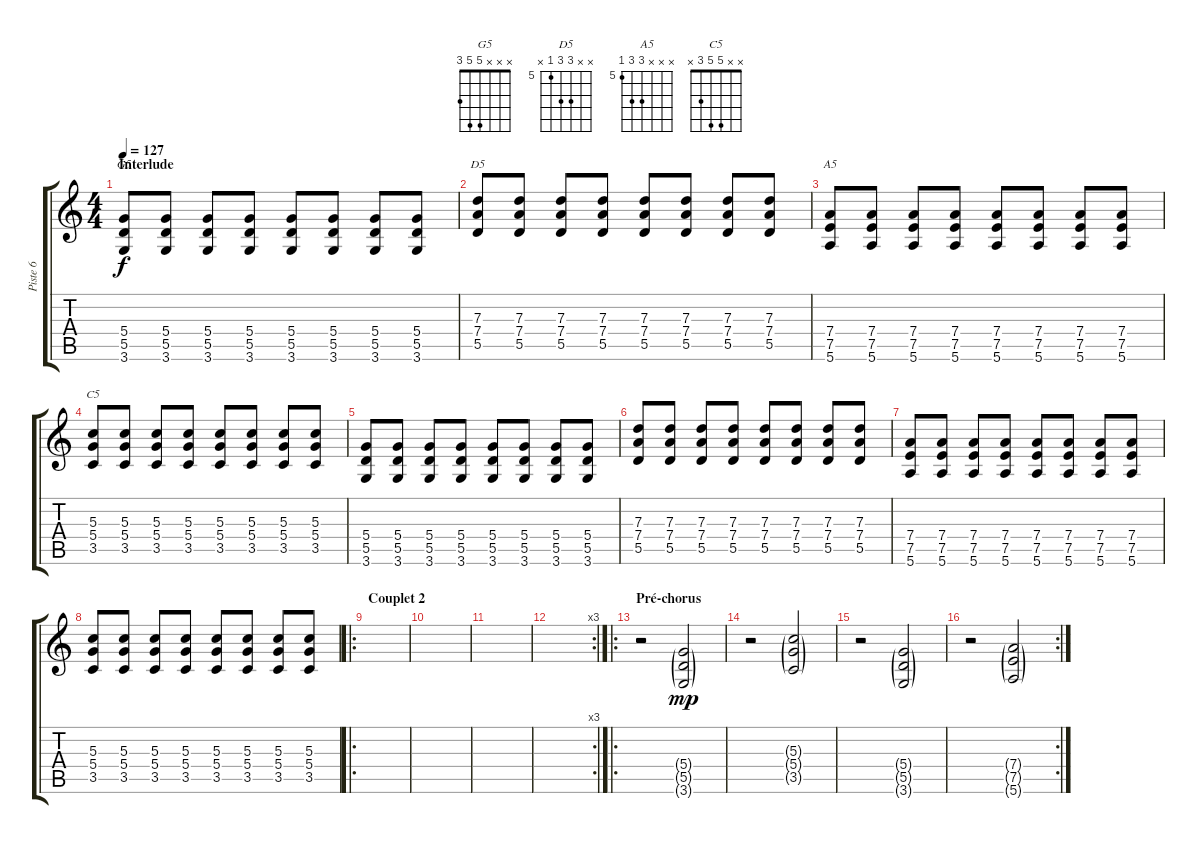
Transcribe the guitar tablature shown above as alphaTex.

\track ("Piste 6" "Piste 6") {instrument electricguitarmuted}
\staff {score tabs}
\tuning (E4 B3 G3 D3 A2 E2) {hide}
\chord ("G5" x x x 5 5 3)
\chord ("D5" x x 7 7 5 x) {firstfret 5}
\chord ("A5" x x x 7 7 5) {firstfret 5}
\chord ("C5" x x 5 5 3 x)
\ts (4 4)
\section ("" "Interlude")
\tempo 127
\clef g2
\ks c
(5.4 5.5 3.6).8{ch "G5" dy f} (5.4 5.5 3.6).8 (5.4 5.5 3.6).8 (5.4 5.5 3.6).8 (5.4 5.5 3.6).8 (5.4 5.5 3.6).8 (5.4 5.5 3.6).8 (5.4 5.5 3.6).8 |
(7.3 7.4 5.5).8{ch "D5"} (7.3 7.4 5.5).8 (7.3 7.4 5.5).8 (7.3 7.4 5.5).8 (7.3 7.4 5.5).8 (7.3 7.4 5.5).8 (7.3 7.4 5.5).8 (7.3 7.4 5.5).8 |
(7.4 7.5 5.6).8{ch "A5"} (7.4 7.5 5.6).8 (7.4 7.5 5.6).8 (7.4 7.5 5.6).8 (7.4 7.5 5.6).8 (7.4 7.5 5.6).8 (7.4 7.5 5.6).8 (7.4 7.5 5.6).8 |
(5.3 5.4 3.5).8{ch "C5"} (5.3 5.4 3.5).8 (5.3 5.4 3.5).8 (5.3 5.4 3.5).8 (5.3 5.4 3.5).8 (5.3 5.4 3.5).8 (5.3 5.4 3.5).8 (5.3 5.4 3.5).8 |
(5.4 5.5 3.6).8 (5.4 5.5 3.6).8 (5.4 5.5 3.6).8 (5.4 5.5 3.6).8 (5.4 5.5 3.6).8 (5.4 5.5 3.6).8 (5.4 5.5 3.6).8 (5.4 5.5 3.6).8 |
(7.3 7.4 5.5).8 (7.3 7.4 5.5).8 (7.3 7.4 5.5).8 (7.3 7.4 5.5).8 (7.3 7.4 5.5).8 (7.3 7.4 5.5).8 (7.3 7.4 5.5).8 (7.3 7.4 5.5).8 |
(7.4 7.5 5.6).8 (7.4 7.5 5.6).8 (7.4 7.5 5.6).8 (7.4 7.5 5.6).8 (7.4 7.5 5.6).8 (7.4 7.5 5.6).8 (7.4 7.5 5.6).8 (7.4 7.5 5.6).8 |
(5.3 5.4 3.5).8 (5.3 5.4 3.5).8 (5.3 5.4 3.5).8 (5.3 5.4 3.5).8 (5.3 5.4 3.5).8 (5.3 5.4 3.5).8 (5.3 5.4 3.5).8 (5.3 5.4 3.5).8 |
\ro
\section ("" "Couplet 2")
|
|
|
\rc 3
|
\ro
\section ("" "Pré-chorus")
r.2{instrument distortionguitar} (5.4{g} 5.5{g} 3.6{g}).2{dy mp} |
r.2 (5.3{g} 5.4{g} 3.5{g}).2 |
r.2 (5.4{g} 5.5{g} 3.6{g}).2 |
\rc 2
r.2 (7.4{g} 7.5{g} 5.6{g}).2
